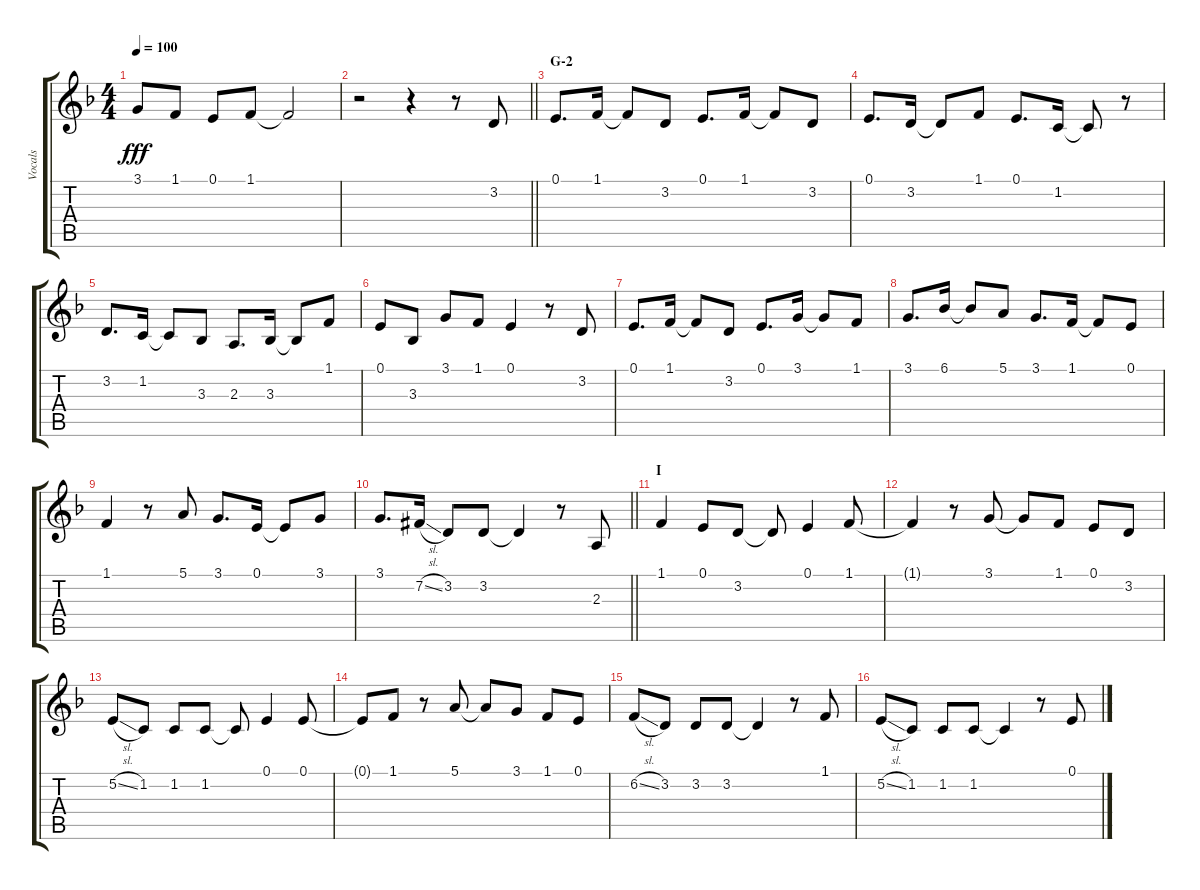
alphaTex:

\track ("Vocals" "Vocals") {instrument voiceoohs}
\staff {score tabs}
\tuning (E4 B3 G3 D3 A2 E2) {hide}
\ts (4 4)
\tempo 100
\clef g2
\ks f
3.1{t}.8{dy fff} 1.1.8 0.1.8 1.1.8 1.1{t}.2 |
\barLineRight lightlight
r.2 r.4 r.8 3.2.8 |
\section ("" "G-2")
0.1.8{d} 1.1.16 1.1{t}.8 3.2.8 0.1.8{d} 1.1.16 1.1{t}.8 3.2.8 |
0.1.8{d} 3.2.16 3.2{t}.8 1.1.8 0.1.8{d} 1.2.16 1.2{t}.8 r.8 |
3.2.8{d} 1.2.16 1.2{t}.8 3.3.8 2.3.8{d} 3.3.16 3.3{t}.8 1.1.8 |
0.1.8 3.3.8 3.1.8 1.1.8 0.1.4 r.8 3.2.8 |
0.1.8{d} 1.1.16 1.1{t}.8 3.2.8 0.1.8{d} 3.1.16 3.1{t}.8 1.1.8 |
3.1.8{d} 6.1.16 6.1{t}.8 5.1.8 3.1.8{d} 1.1.16 1.1{t}.8 0.1.8 |
1.1.4 r.8 5.1.8 3.1.8{d} 0.1.16 0.1{t}.8 3.1.8 |
\barLineRight lightlight
3.1.8{d} 7.2{sl acc #}.16 3.2.8 3.2.8 3.2{t}.4 r.8 2.3.8 |
\section ("" "I")
1.1.4 0.1.8 3.2.8 3.2{t}.8 0.1.4 1.1.8 |
1.1{t}.4 r.8 3.1.8 3.1{t}.8 1.1.8 0.1.8 3.2.8 |
5.2{sl}.8 1.2.8 1.2.8 1.2.8 1.2{t}.8 0.1.4 0.1.8 |
0.1{t}.8 1.1.8 r.8 5.1.8 5.1{t}.8 3.1.8 1.1.8 0.1.8 |
6.2{sl}.8 3.2.8 3.2.8 3.2.8 3.2{t}.4 r.8 1.1.8 |
5.2{sl}.8 1.2.8 1.2.8 1.2.8 1.2{t}.4 r.8 0.1.8
